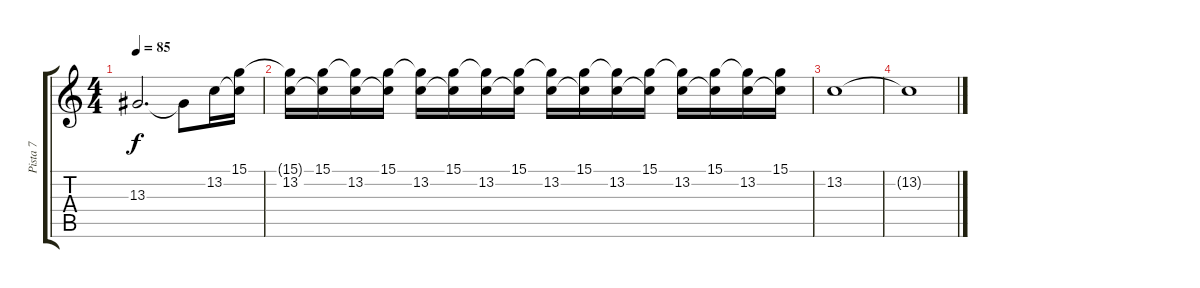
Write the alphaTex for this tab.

\track ("Pista 7" "Pista 7") {instrument flute}
\staff {score tabs}
\tuning (E4 B3 G3 D3 A2 E2) {hide}
\ts (4 4)
\tempo 85
\clef g2
\ks c
13.3.2{d dy f} 13.3{t}.8 13.2.16 (15.1 13.2{t}).16 |
(15.1{t} 13.2).16 (15.1 13.2{t}).16 (15.1{t} 13.2).16 (15.1 13.2{t}).16 (15.1{t} 13.2).16 (15.1 13.2{t}).16 (15.1{t} 13.2).16 (15.1 13.2{t}).16 (15.1{t} 13.2).16 (15.1 13.2{t}).16 (15.1{t} 13.2).16 (15.1 13.2{t}).16 (15.1{t} 13.2).16 (15.1 13.2{t}).16 (15.1{t} 13.2).16 (15.1 13.2{t}).16 |
13.2.1{volume 0} |
13.2{t}.1
